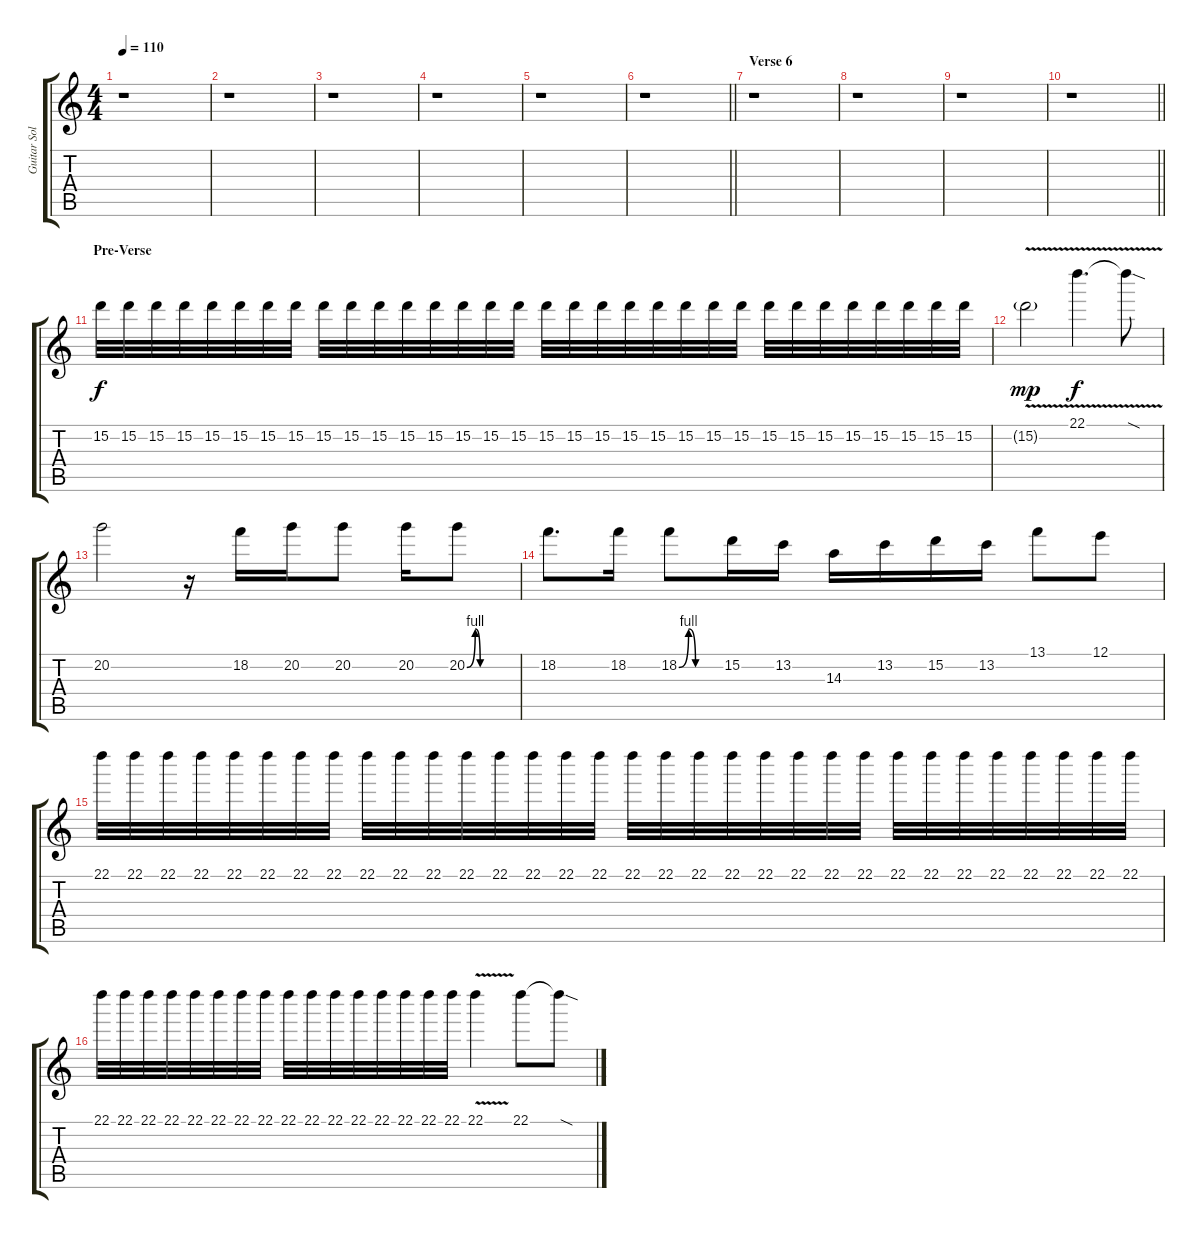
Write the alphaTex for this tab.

\track ("Guitar Solo" "Guitar Sol") {instrument overdrivenguitar}
\staff {score tabs}
\tuning (E4 B3 G3 D3 A2 E2) {hide}
\ts (4 4)
\tempo 110
\clef g2
\ks c
r.1{dy f} |
r.1 |
r.1 |
r.1 |
r.1 |
\barLineRight lightlight
r.1 |
\section ("" "Verse 6")
r.1 |
r.1 |
r.1 |
\barLineRight lightlight
r.1 |
\section ("" "Pre-Verse")
15.2.32{volume 16 instrument overdrivenguitar} 15.2.32 15.2.32 15.2.32 15.2.32 15.2.32 15.2.32 15.2.32 15.2.32 15.2.32 15.2.32 15.2.32 15.2.32 15.2.32 15.2.32 15.2.32 15.2.32 15.2.32 15.2.32 15.2.32 15.2.32 15.2.32 15.2.32 15.2.32 15.2.32 15.2.32 15.2.32 15.2.32 15.2.32 15.2.32 15.2.32 15.2.32 |
15.2{v g}.2{dy mp} 22.1{v}.4{d dy f} 22.1{v sod t}.8 |
20.2.2 r.16 18.2.16 20.2.16 20.2.8 20.2.16 20.2{be (custom 0 0 10 4 16 0 20 0 30 0 60 0)}.8 |
18.2.8{d} 18.2.16 18.2{be (custom 0 0 14 4 24 0 30 0 60 0)}.8 15.2.16 13.2.16 14.3.16 13.2.16 15.2.16 13.2.16 13.1.8 12.1.8 |
22.1.32 22.1.32 22.1.32 22.1.32 22.1.32 22.1.32 22.1.32 22.1.32 22.1.32 22.1.32 22.1.32 22.1.32 22.1.32 22.1.32 22.1.32 22.1.32 22.1.32 22.1.32 22.1.32 22.1.32 22.1.32 22.1.32 22.1.32 22.1.32 22.1.32 22.1.32 22.1.32 22.1.32 22.1.32 22.1.32 22.1.32 22.1.32 |
22.1.32 22.1.32 22.1.32 22.1.32 22.1.32 22.1.32 22.1.32 22.1.32 22.1.32 22.1.32 22.1.32 22.1.32 22.1.32 22.1.32 22.1.32 22.1.32 22.1{v}.4 22.1.8 22.1{sod t}.8
